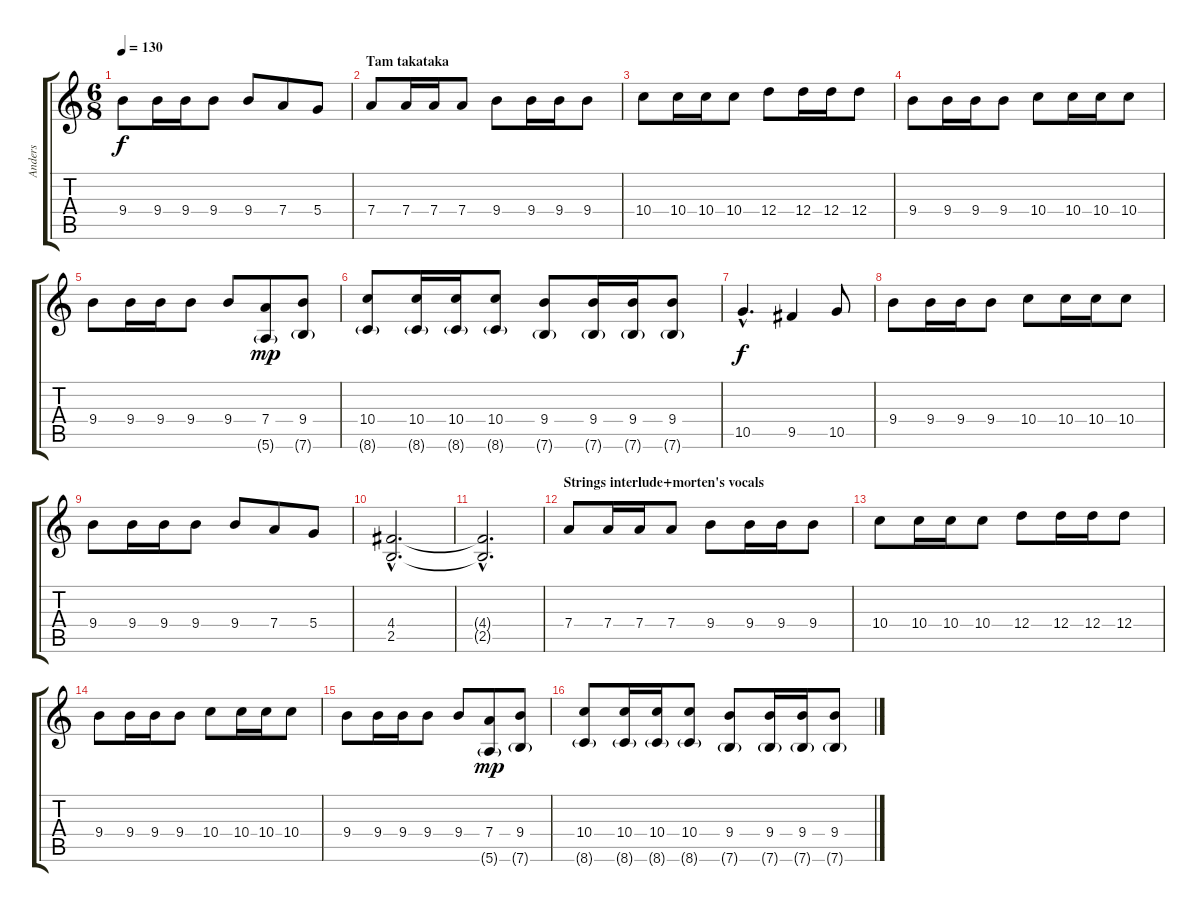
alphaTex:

\track ("Anders" "Anders") {instrument distortionguitar}
\staff {score tabs}
\tuning (E4 B3 G3 D3 A2 E2) {hide}
\ts (6 8)
\tempo 130
\clef g2
\ks c
9.4.8{dy f} 9.4.16 9.4.16 9.4.8 9.4.8 7.4.8 5.4.8 |
\section ("" "Tam takataka")
7.4.8{volume 10} 7.4.16 7.4.16 7.4.8 9.4.8 9.4.16 9.4.16 9.4.8 |
10.4.8 10.4.16 10.4.16 10.4.8 12.4.8 12.4.16 12.4.16 12.4.8 |
9.4.8 9.4.16 9.4.16 9.4.8 10.4.8 10.4.16 10.4.16 10.4.8 |
9.4.8 9.4.16 9.4.16 9.4.8 9.4.8 (7.4 5.6{g}).8{dy mp} (9.4 7.6{g}).8 |
(10.4 8.6{g}).8 (10.4 8.6{g}).16 (10.4 8.6{g}).16 (10.4 8.6{g}).8 (9.4 7.6{g}).8 (9.4 7.6{g}).16 (9.4 7.6{g}).16 (9.4 7.6{g}).8 |
10.5{hac}.4{d dy f} 9.5.4 10.5.8 |
9.4.8 9.4.16 9.4.16 9.4.8 10.4.8 10.4.16 10.4.16 10.4.8 |
9.4.8 9.4.16 9.4.16 9.4.8 9.4.8 7.4.8 5.4.8 |
(4.4{hac} 2.5{hac}).2{d volume 14} |
(4.4{hac t} 2.5{hac t}).2{d} |
\section ("" "Strings interlude+morten's vocals")
7.4.8 7.4.16 7.4.16 7.4.8 9.4.8 9.4.16 9.4.16 9.4.8 |
10.4.8 10.4.16 10.4.16 10.4.8 12.4.8 12.4.16 12.4.16 12.4.8 |
9.4.8 9.4.16 9.4.16 9.4.8 10.4.8 10.4.16 10.4.16 10.4.8 |
9.4.8 9.4.16 9.4.16 9.4.8 9.4.8 (7.4 5.6{g}).8{dy mp} (9.4 7.6{g}).8 |
(10.4 8.6{g}).8 (10.4 8.6{g}).16 (10.4 8.6{g}).16 (10.4 8.6{g}).8 (9.4 7.6{g}).8 (9.4 7.6{g}).16 (9.4 7.6{g}).16 (9.4 7.6{g}).8
